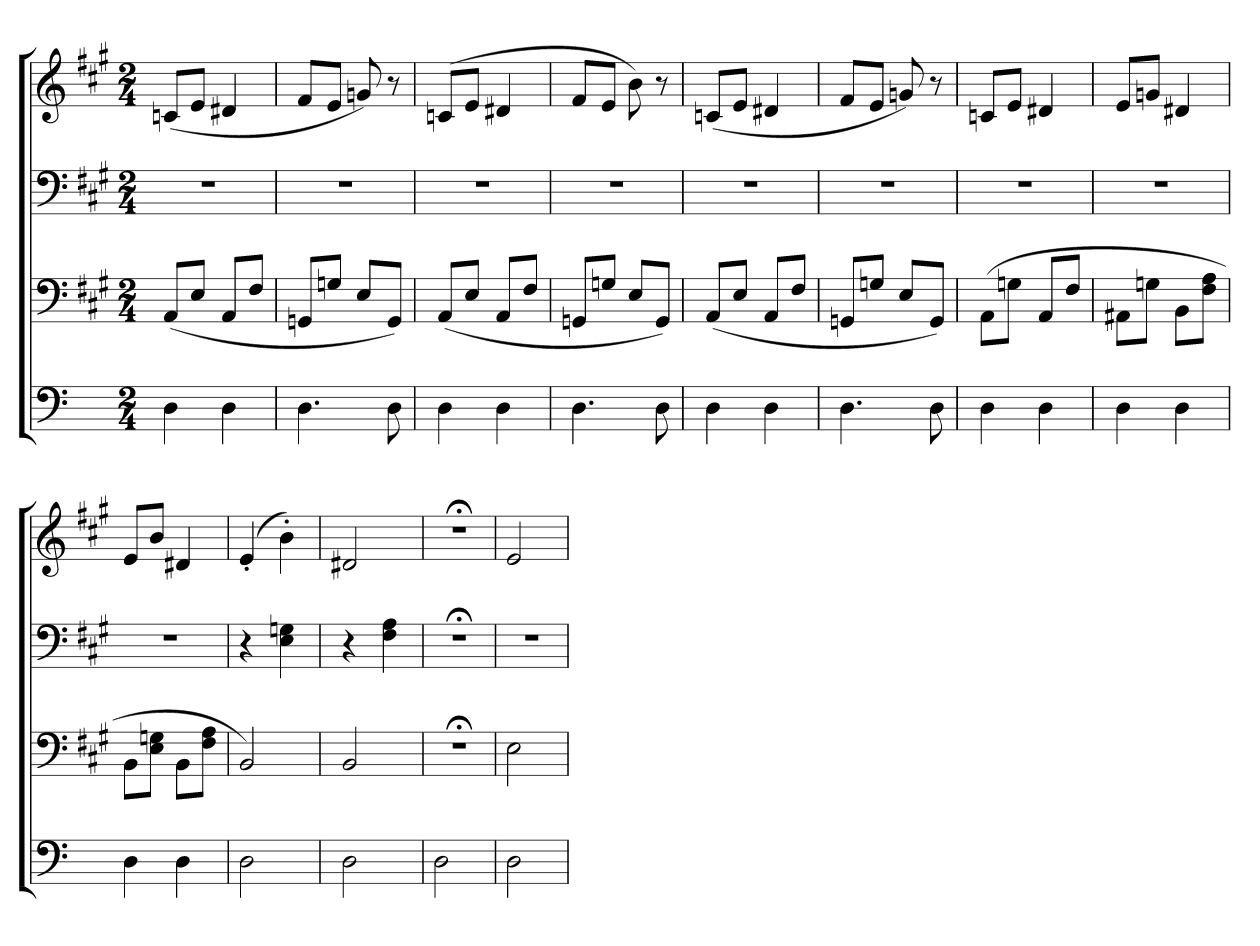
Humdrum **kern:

**kern	**kern	**kern	**kern
*part4	*part3	*part2	*part1
*staff4	*staff3	*staff2	*staff1
*	*clefF4	*clefF4	*clefG2
*	*k[f#c#g#]	*k[f#c#g#]	*k[f#c#g#]
*	*A:	*A:	*A:
*M2/4	*M2/4	*M2/4	*M2/4
=	=	=	=
4D	(8AAL	2r	(8cnL
.	8EJ	.	8eJ
4D	8AAL	.	4d#X
.	8F#J	.	.
=	=	=	=
4.D	8GGnL	2r	8f#L
.	8GnJ	.	8eJ
.	8EL	.	8gn)
8D	8GGJ)	.	8r
=	=	=	=
4D	(8AAL	2r	(8cnL
.	8EJ	.	8eJ
4D	8AAL	.	4d#X
.	8F#J	.	.
=	=	=	=
4.D	8GGnL	2r	8f#L
.	8GnJ	.	8eJ
.	8EL	.	8b)
8D	8GGJ)	.	8r
=	=	=	=
4D	(8AAL	2r	(8cnL
.	8EJ	.	8eJ
4D	8AAL	.	4d#X
.	8F#J	.	.
=	=	=	=
4.D	8GGnL	2r	8f#L
.	8GnJ	.	8eJ
.	8EL	.	8gn)
8D	8GGJ)	.	8r
=	=	=	=
4D	(8AAL	2r	8cnL
.	8GnJ	.	8eJ
4D	8AAL	.	4d#X
.	8F#J	.	.
=	=	=	=
4D	8AA#XL	2r	8eL
.	8GnJ	.	8gnJ
4D	8BBL	.	4d#X
.	8F# 8AJ	.	.
=	=	=	=
4D	8BBL	2r	8eL
.	8E 8GnJ	.	8bJ
4D	8BBL	.	4d#X
.	8F# 8AJ	.	.
=	=	=	=
2D	2BB)	4r	(4e'
.	.	4E 4Gn	4b')
=	=	=	=
2D	2BB	4r	2d#X
.	.	4F# 4A	.
=	=	=	=
2D	2r;<	2r;<	2r;<
=	=	=	=
2D	2E	2r	2e
=	=	=	=
*-	*-	*-	*-
